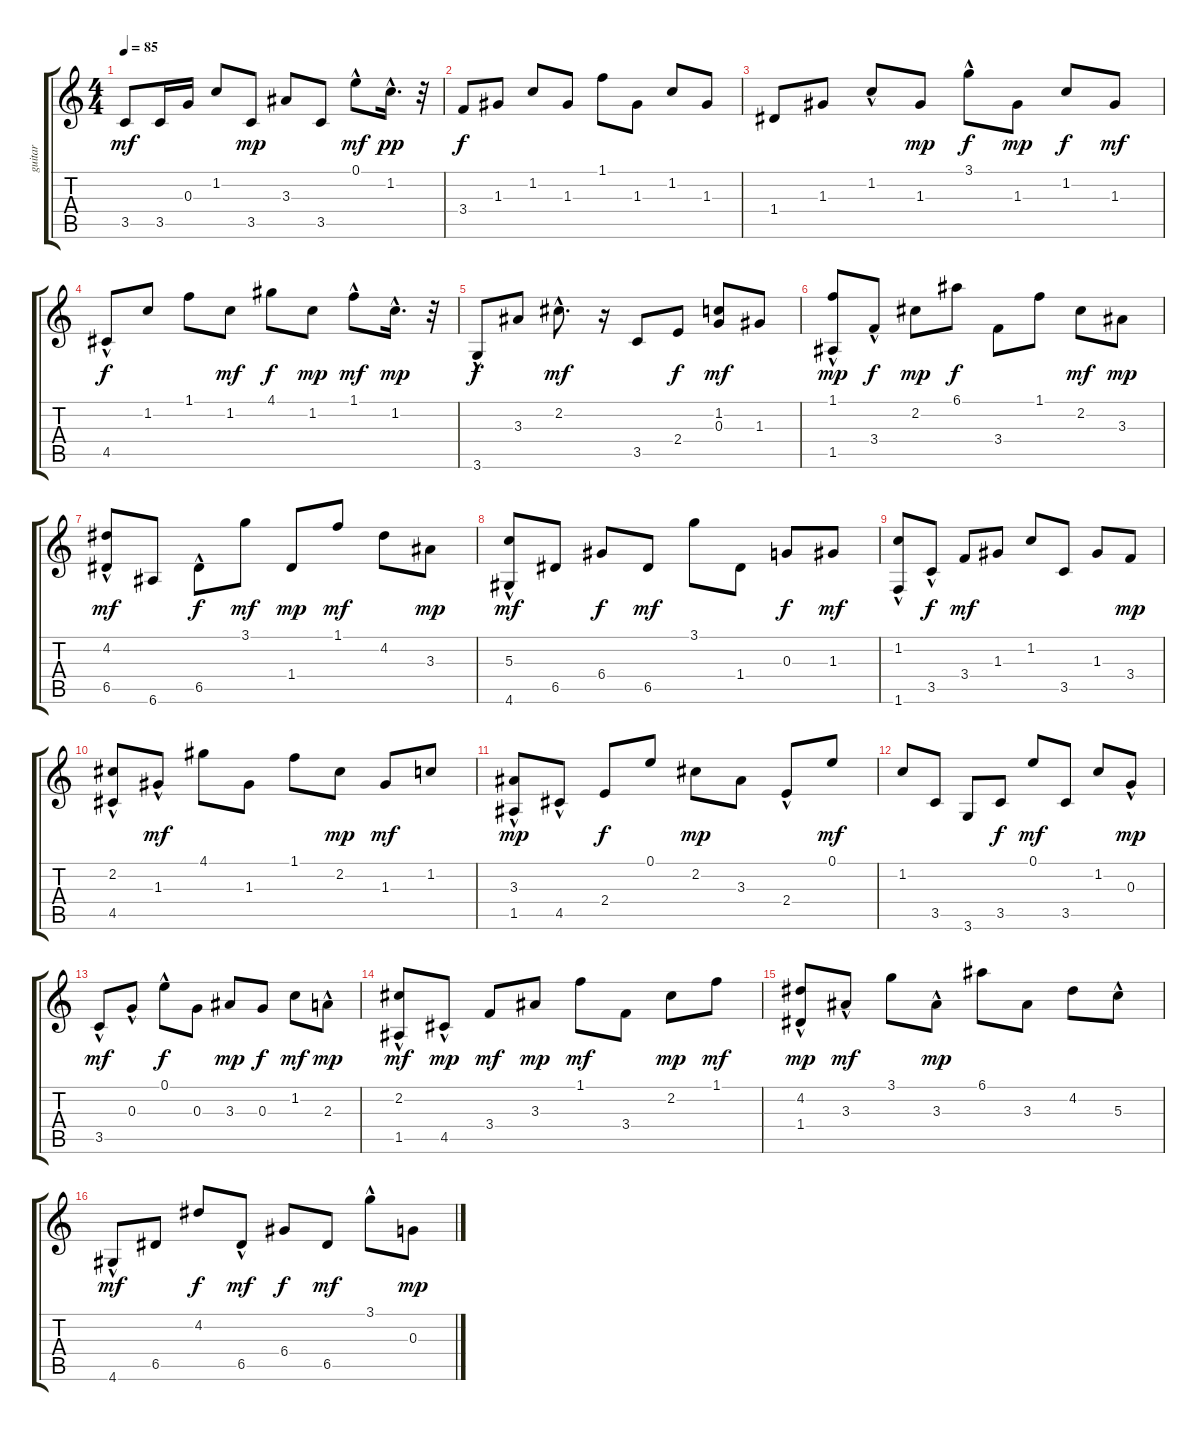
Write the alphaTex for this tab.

\track ("guitar" "guitar") {instrument acousticguitarsteel}
\staff {score tabs}
\tuning (E4 B3 G3 D3 A2 E2) {hide}
\ts (4 4)
\tempo 85
\clef g2
\ks c
3.5.8{dy mf} 3.5.16 0.3.16 1.2.8 3.5.8{dy mp} 3.3.8 3.5.8 0.1{hac}.8{dy mf} 1.2{hac}.16{d dy pp} r.32 |
3.4.8{dy f} 1.3.8 1.2.8 1.3.8 1.1.8 1.3.8 1.2.8 1.3.8 |
1.4.8 1.3.8 1.2{hac}.8 1.3.8{dy mp} 3.1{hac}.8{dy f} 1.3.8{dy mp} 1.2.8{dy f} 1.3.8{dy mf} |
4.5{hac}.8{dy f} 1.2.8 1.1.8 1.2.8{dy mf} 4.1.8{dy f} 1.2.8{dy mp} 1.1{hac}.8{dy mf} 1.2{hac}.16{d dy mp} r.32 |
3.6{hac}.8{dy f} 3.3.8 2.2{hac}.8{d dy mf} r.16 3.5.8 2.4.8{dy f} (1.2 0.3).8{dy mf} 1.3.8 |
(1.1{hac} 1.5{hac}).8{dy mp} 3.4{hac}.8{dy f} 2.2.8{dy mp} 6.1.8{dy f} 3.4.8 1.1.8 2.2.8{dy mf} 3.3.8{dy mp} |
(4.2{hac} 6.5).8{dy mf} 6.6.8 6.5{hac}.8{dy f} 3.1.8{dy mf} 1.4.8{dy mp} 1.1.8{dy mf} 4.2.8 3.3.8{dy mp} |
(5.3 4.6{hac}).8{dy mf} 6.5.8 6.4.8{dy f} 6.5.8{dy mf} 3.1.8 1.4.8 0.3.8{dy f} 1.3.8{dy mf} |
(1.2 1.6{hac}).8 3.5{hac}.8{dy f} 3.4.8{dy mf} 1.3.8 1.2.8 3.5.8 1.3.8 3.4.8{dy mp} |
(2.2 4.5{hac}).8 1.3{hac}.8{dy mf} 4.1.8 1.3.8 1.1.8 2.2.8{dy mp} 1.3.8{dy mf} 1.2.8 |
(3.3{hac} 1.5{hac}).8{dy mp} 4.5{hac}.8 2.4.8{dy f} 0.1.8 2.2.8{dy mp} 3.3.8 2.4{hac}.8 0.1.8{dy mf} |
1.2.8 3.5.8 3.6.8 3.5.8{dy f} 0.1.8{dy mf} 3.5.8 1.2.8 0.3{hac}.8{dy mp} |
3.5{hac}.8{dy mf} 0.3{hac}.8 0.1{hac}.8{dy f} 0.3.8 3.3.8{dy mp} 0.3.8{dy f} 1.2.8{dy mf} 2.3{hac}.8{dy mp} |
(2.2{hac} 1.5{hac}).8{dy mf} 4.5{hac}.8{dy mp} 3.4.8{dy mf} 3.3.8{dy mp} 1.1.8{dy mf} 3.4.8 2.2.8{dy mp} 1.1.8{dy mf} |
(4.2 1.4{hac}).8{dy mp} 3.3{hac}.8{dy mf} 3.1.8 3.3{hac}.8{dy mp} 6.1.8 3.3.8 4.2.8 5.3{hac}.8 |
4.6{hac}.8{dy mf} 6.5.8 4.2.8{dy f} 6.5{hac}.8{dy mf} 6.4.8{dy f} 6.5.8{dy mf} 3.1{hac}.8 0.3.8{dy mp}
